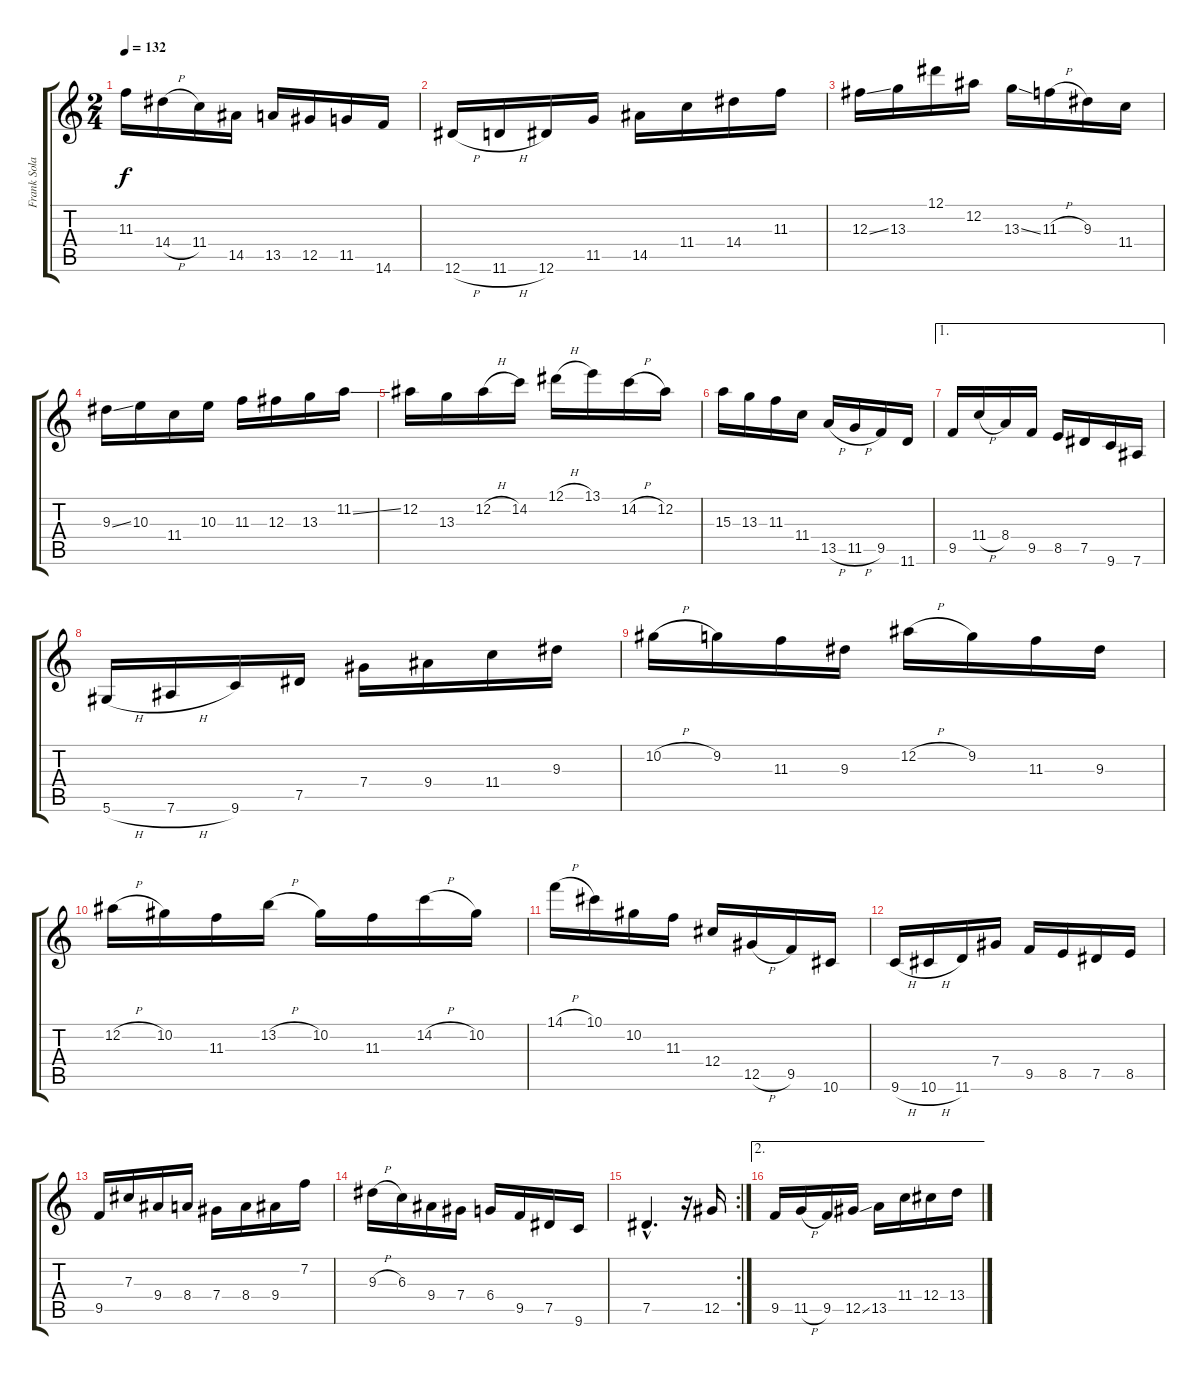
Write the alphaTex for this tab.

\track ("Frank Solari" "Frank Sola") {instrument overdrivenguitar}
\staff {score tabs}
\tuning (Eb4 Bb3 Gb3 Db3 Ab2 Eb2) {hide}
\ts (2 4)
\tempo 132
\clef g2
\ks c
11.3.16{dy f} 14.4{h}.16 11.4.16 14.5.16 13.5.16 12.5.16 11.5.16 14.6.16 |
12.6{h}.16 11.6{h}.16 12.6.16 11.5.16 14.5.16 11.4.16 14.4.16 11.3.16 |
12.3{ss}.16 13.3.16 12.1.16 12.2.16 13.3{ss}.16 11.3{h}.16 9.3.16 11.4.16 |
9.3{ss}.16 10.3.16 11.4.16 10.3.16 11.3.16 12.3.16 13.3.16 11.2{ss}.16 |
12.2.16 13.3.16 12.2{h}.16 14.2.16 12.1{h}.16 13.1.16 14.2{h}.16 12.2.16 |
15.3.16 13.3.16 11.3.16 11.4.16 13.5{h}.16 11.5{h}.16 9.5.16 11.6.16 |
\ae 1
9.5.16 11.4{h}.16 8.4.16 9.5.16 8.5.16 7.5.16 9.6.16 7.6.16 |
5.6{h}.16 7.6{h}.16 9.6.16 7.5.16 7.4.16 9.4.16 11.4.16 9.3.16 |
10.2{h}.16 9.2.16 11.3.16 9.3.16 12.2{h}.16 9.2.16 11.3.16 9.3.16 |
12.2{h}.16 10.2.16 11.3.16 13.2{h}.16 10.2.16 11.3.16 14.2{h}.16 10.2.16 |
14.1{h}.16 10.1.16 10.2.16 11.3.16 12.4.16 12.5{h}.16 9.5.16 10.6.16 |
9.6{h}.16 10.6{h}.16 11.6.16 7.4.16 9.5.16 8.5.16 7.5.16 8.5.16 |
9.5.16 7.3.16 9.4.16 8.4.16 7.4.16 8.4.16 9.4.16 7.2.16 |
9.3{h}.16 6.3.16 9.4.16 7.4.16 6.4.16 9.5.16 7.5.16 9.6.16 |
\rc 2
7.5{hac}.4{d} r.16 12.5.16 |
\ae 2
9.5.16 11.5{h}.16 9.5.16 12.5{ss}.16 13.5.16 11.4.16 12.4.16 13.4.16
